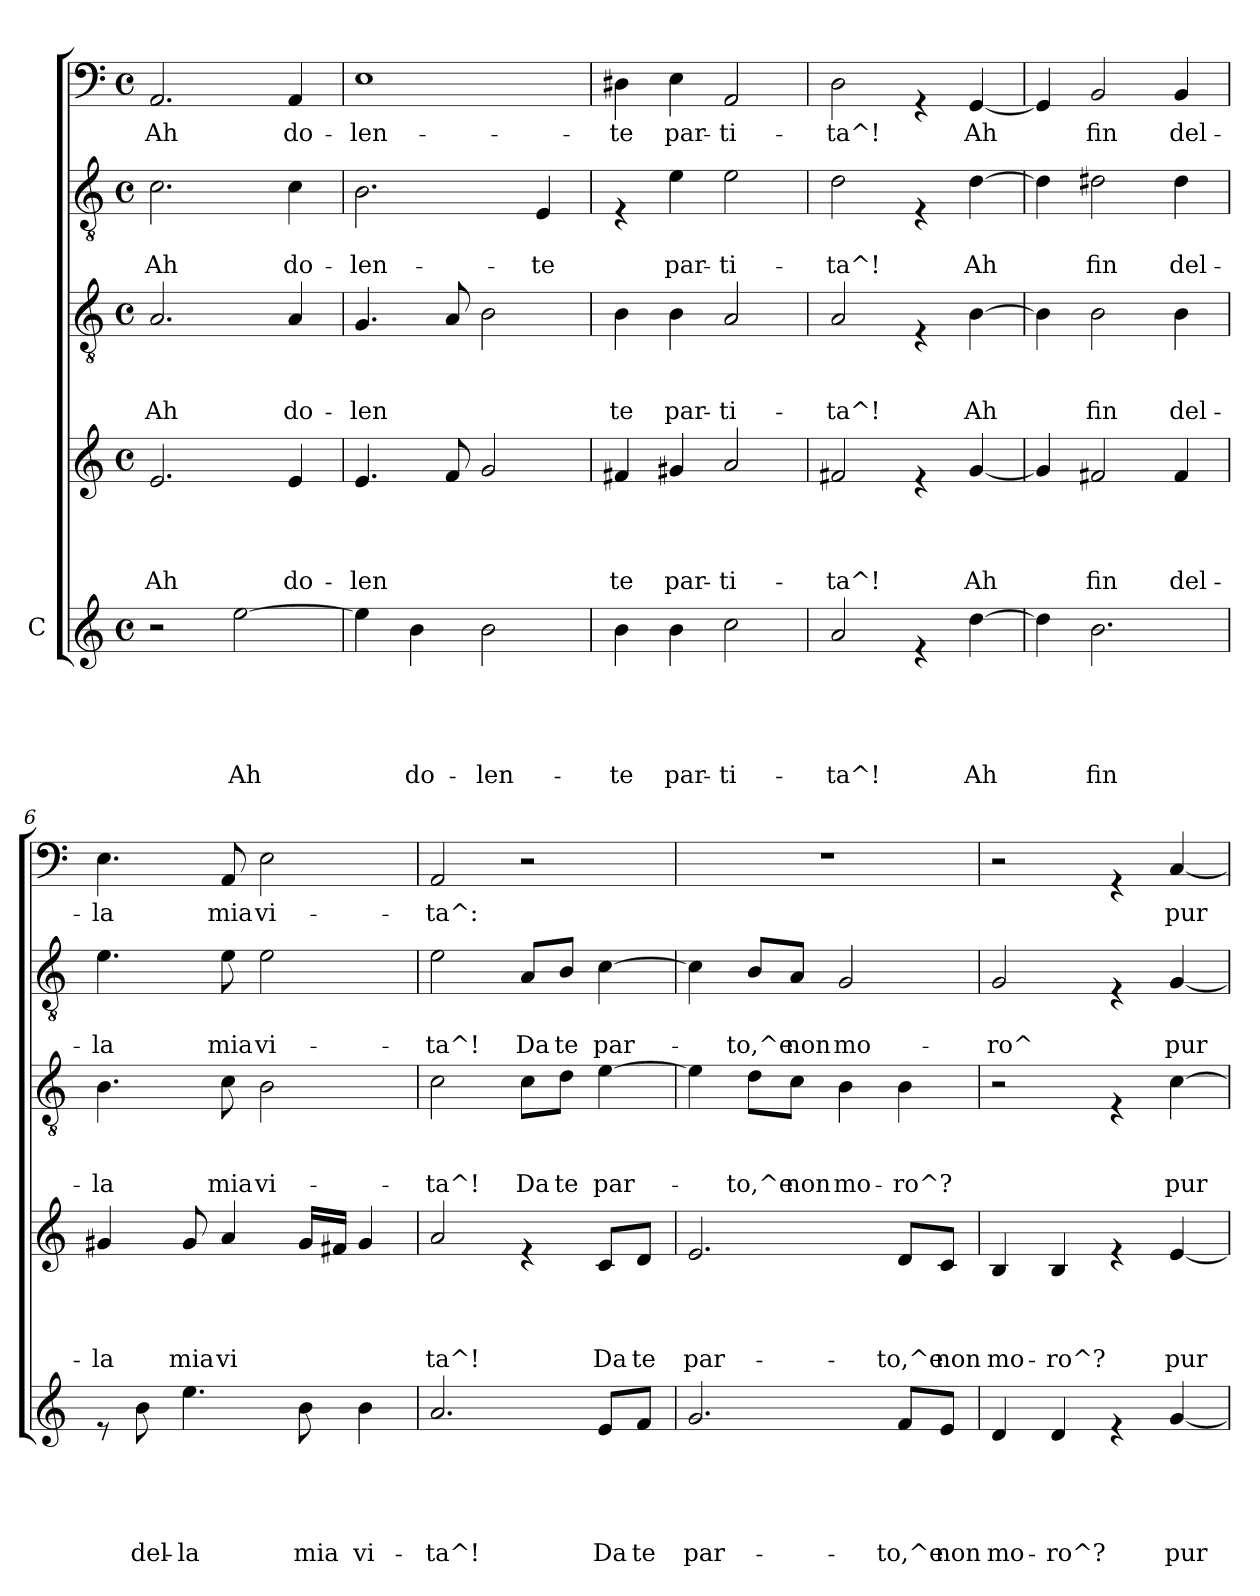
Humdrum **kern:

**kern	**text	**text	**text	**text	**text	**kern	**text	**text	**text	**text	**kern	**text	**text	**text	**kern	**text	**text	**kern	**text
*part5	*part5	*part5	*part5	*part5	*part5	*part4	*part4	*part4	*part4	*part4	*part3	*part3	*part3	*part3	*part2	*part2	*part2	*part1	*part1
*staff5	*staff5	*staff5	*staff5	*staff5	*staff5	*staff4	*staff4	*staff4	*staff4	*staff4	*staff3	*staff3	*staff3	*staff3	*staff2	*staff2	*staff2	*staff1	*staff1
*I"C	*	*	*	*	*	*	*	*	*	*	*	*	*	*	*	*	*	*	*
*clefG2	*	*	*	*	*	*clefG2	*	*	*	*	*clefGv2	*	*	*	*clefGv2	*	*	*clefF4	*
*k[]	*	*	*	*	*	*k[]	*	*	*	*	*k[]	*	*	*	*k[]	*	*	*k[]	*
*C:	*	*	*	*	*	*C:	*	*	*	*	*C:	*	*	*	*C:	*	*	*C:	*
*M4/4	*	*	*	*	*	*M4/4	*	*	*	*	*M4/4	*	*	*	*M4/4	*	*	*M4/4	*
*met(c)	*	*	*	*	*	*met(c)	*	*	*	*	*met(c)	*	*	*	*met(c)	*	*	*met(c)	*
=1	=1	=1	=1	=1	=1	=1	=1	=1	=1	=1	=1	=1	=1	=1	=1	=1	=1	=1	=1
!	!	!	!	!	!	!	!	!	!	!LO:LY:b	!	!	!	!LO:LY:b	!	!	!LO:LY:b	!	!LO:LY:b
2r	.	.	.	.	.	2.e/	.	.	.	Ah	2.A/	.	.	Ah	2.c\	.	Ah	2.AA/	Ah
!	!	!	!	!	!LO:LY:b	!	!	!	!	!	!	!	!	!	!	!	!	!	!
[>2ee\	.	.	.	.	Ah	.	.	.	.	.	.	.	.	.	.	.	.	.	.
!	!	!	!	!	!	!	!	!	!	!LO:LY:b	!	!	!	!LO:LY:b	!	!	!LO:LY:b	!	!LO:LY:b
.	.	.	.	.	.	4e/	.	.	.	do-	4A/	.	.	do-	4c\	.	do-	4AA/	do-
=2	=2	=2	=2	=2	=2	=2	=2	=2	=2	=2	=2	=2	=2	=2	=2	=2	=2	=2	=2
!	!	!	!	!	!	!	!	!	!	!LO:LY:b	!	!	!	!LO:LY:b	!	!	!LO:LY:b	!	!LO:LY:b
4ee\]	.	.	.	.	.	4.e/	.	.	.	-len	4.G/	.	.	-len	2.B\	.	-len-	1E	-len-
!	!	!	!	!	!LO:LY:b	!	!	!	!	!	!	!	!	!	!	!	!	!	!
4b\	.	.	.	.	do-	.	.	.	.	.	.	.	.	.	.	.	.	.	.
.	.	.	.	.	.	8f/	.	.	.	.	8A/	.	.	.	.	.	.	.	.
!	!	!	!	!	!LO:LY:b	!	!	!	!	!	!	!	!	!	!	!	!	!	!
2b\	.	.	.	.	-len-	2g/	.	.	.	.	2B\	.	.	.	.	.	.	.	.
!	!	!	!	!	!	!	!	!	!	!	!	!	!	!	!	!	!LO:LY:b	!	!
.	.	.	.	.	.	.	.	.	.	.	.	.	.	.	4E/	.	-te	.	.
=3	=3	=3	=3	=3	=3	=3	=3	=3	=3	=3	=3	=3	=3	=3	=3	=3	=3	=3	=3
!	!	!	!	!	!LO:LY:b	!	!	!	!	!LO:LY:b	!	!	!	!LO:LY:b	!	!	!	!	!LO:LY:b
4b\	.	.	.	.	-te	4f#X/	.	.	.	te	4B\	.	.	te	4rE	.	.	4D#X\	-te
!	!	!	!	!	!LO:LY:b	!	!	!	!	!LO:LY:b	!	!	!	!LO:LY:b	!	!	!LO:LY:b	!	!LO:LY:b
4b\	.	.	.	.	par-	4g#X/	.	.	.	par-	4B\	.	.	par-	4e\	.	par-	4E\	par-
!	!	!	!	!	!LO:LY:b	!	!	!	!	!LO:LY:b	!	!	!	!LO:LY:b	!	!	!LO:LY:b	!	!LO:LY:b
2cc\	.	.	.	.	-ti-	2a/	.	.	.	-ti-	2A/	.	.	-ti-	2e\	.	-ti-	2AA/	-ti-
=4	=4	=4	=4	=4	=4	=4	=4	=4	=4	=4	=4	=4	=4	=4	=4	=4	=4	=4	=4
!	!	!	!	!	!LO:LY:b	!	!	!	!	!LO:LY:b	!	!	!	!LO:LY:b	!	!	!LO:LY:b	!	!LO:LY:b
2a/	.	.	.	.	-ta^!	2f#X/	.	.	.	-ta^!	2A/	.	.	-ta^!	2d\	.	-ta^!	2D\	-ta^!
4re	.	.	.	.	.	4re	.	.	.	.	4rE	.	.	.	4rE	.	.	4rGG	.
!	!	!	!	!	!LO:LY:b	!	!	!	!	!LO:LY:b	!	!	!	!LO:LY:b	!	!	!LO:LY:b	!	!LO:LY:b
[>4dd\	.	.	.	.	Ah	[<4g/	.	.	.	Ah	[>4B\	.	.	Ah	[>4d\	.	Ah	[<4GG/	Ah
=5	=5	=5	=5	=5	=5	=5	=5	=5	=5	=5	=5	=5	=5	=5	=5	=5	=5	=5	=5
4dd\]	.	.	.	.	.	4g/]	.	.	.	.	4B\]	.	.	.	4d\]	.	.	4GG/]	.
!	!	!	!	!	!LO:LY:b	!	!	!	!	!LO:LY:b	!	!	!	!LO:LY:b	!	!	!LO:LY:b	!	!LO:LY:b
2.b\	.	.	.	.	fin	2f#X/	.	.	.	fin	2B\	.	.	fin	2d#X\	.	fin	2BB/	fin
!	!	!	!	!	!	!	!	!	!	!LO:LY:b	!	!	!	!LO:LY:b	!	!	!LO:LY:b	!	!LO:LY:b
.	.	.	.	.	.	4f#/	.	.	.	del-	4B\	.	.	del-	4d#\	.	del-	4BB/	del-
!!LO:LB:g=z
=6	=6	=6	=6	=6	=6	=6	=6	=6	=6	=6	=6	=6	=6	=6	=6	=6	=6	=6	=6
!	!	!	!	!	!	!	!	!	!	!LO:LY:b	!	!	!	!LO:LY:b	!	!	!LO:LY:b	!	!LO:LY:b
8re	.	.	.	.	.	4g#X/	.	.	.	-la	4.B\	.	.	-la	4.e\	.	-la	4.E\	-la
!	!	!	!	!	!LO:LY:b	!	!	!	!	!	!	!	!	!	!	!	!	!	!
8b\	.	.	.	.	del-	.	.	.	.	.	.	.	.	.	.	.	.	.	.
!	!	!	!	!	!LO:LY:b	!	!	!	!	!LO:LY:b	!	!	!	!	!	!	!	!	!
4.ee\	.	.	.	.	-la	8g#/	.	.	.	mia	.	.	.	.	.	.	.	.	.
!	!	!	!	!	!	!	!	!	!	!LO:LY:b	!	!	!	!LO:LY:b	!	!	!LO:LY:b	!	!LO:LY:b
.	.	.	.	.	.	4a/	.	.	.	vi	8c\	.	.	mia	8e\	.	mia	8AA/	mia
!	!	!	!	!	!	!	!	!	!	!	!	!	!	!LO:LY:b	!	!	!LO:LY:b	!	!LO:LY:b
.	.	.	.	.	.	.	.	.	.	.	2B\	.	.	vi-	2e\	.	vi-	2E\	vi-
!	!	!	!	!	!LO:LY:b	!	!	!	!	!	!	!	!	!	!	!	!	!	!
8b\	.	.	.	.	mia	16g#/LL	.	.	.	.	.	.	.	.	.	.	.	.	.
.	.	.	.	.	.	16f#X/JJ	.	.	.	.	.	.	.	.	.	.	.	.	.
!	!	!	!	!	!LO:LY:b	!	!	!	!	!	!	!	!	!	!	!	!	!	!
4b\	.	.	.	.	vi-	4g#/	.	.	.	.	.	.	.	.	.	.	.	.	.
=7	=7	=7	=7	=7	=7	=7	=7	=7	=7	=7	=7	=7	=7	=7	=7	=7	=7	=7	=7
!	!	!	!	!	!LO:LY:b	!	!	!	!	!LO:LY:b	!	!	!	!LO:LY:b	!	!	!LO:LY:b	!	!LO:LY:b
2.a/	.	.	.	.	-ta^!	2a/	.	.	.	ta^!	2c\	.	.	-ta^!	2e\	.	-ta^!	2AA/	-ta^:
!	!	!	!	!	!	!	!	!	!	!	!	!	!	!LO:LY:b	!	!	!LO:LY:b	!	!
.	.	.	.	.	.	4re	.	.	.	.	8c\L	.	.	Da	8A/L	.	Da	2r	.
!	!	!	!	!	!	!	!	!	!	!	!	!	!	!LO:LY:b	!	!	!LO:LY:b	!	!
.	.	.	.	.	.	.	.	.	.	.	8d\J	.	.	te	8B/J	.	te	.	.
!	!	!	!	!	!LO:LY:b	!	!	!	!	!LO:LY:b	!	!	!	!LO:LY:b	!	!	!LO:LY:b	!	!
8e/L	.	.	.	.	Da	8c/L	.	.	.	Da	[>4e\	.	.	par-	[>4c\	.	par-	.	.
!	!	!	!	!	!LO:LY:b	!	!	!	!	!LO:LY:b	!	!	!	!	!	!	!	!	!
8f/J	.	.	.	.	te	8d/J	.	.	.	te	.	.	.	.	.	.	.	.	.
=8	=8	=8	=8	=8	=8	=8	=8	=8	=8	=8	=8	=8	=8	=8	=8	=8	=8	=8	=8
!	!	!	!	!	!LO:LY:b	!	!	!	!	!LO:LY:b	!	!	!	!	!	!	!	!	!
2.g/	.	.	.	.	par-	2.e/	.	.	.	par-	4e\]	.	.	.	4c\]	.	.	1r	.
!	!	!	!	!	!	!	!	!	!	!	!	!	!	!LO:LY:b	!	!	!LO:LY:b	!	!
.	.	.	.	.	.	.	.	.	.	.	8d\L	.	.	-to,^e	8B/L	.	-to,^e	.	.
!	!	!	!	!	!	!	!	!	!	!	!	!	!	!LO:LY:b	!	!	!LO:LY:b	!	!
.	.	.	.	.	.	.	.	.	.	.	8c\J	.	.	non	8A/J	.	non	.	.
!	!	!	!	!	!	!	!	!	!	!	!	!	!	!LO:LY:b	!	!	!LO:LY:b	!	!
.	.	.	.	.	.	.	.	.	.	.	4B\	.	.	mo-	2G/	.	mo-	.	.
!	!	!	!	!	!LO:LY:b	!	!	!	!	!LO:LY:b	!	!	!	!LO:LY:b	!	!	!	!	!
8f/L	.	.	.	.	-to,^e	8d/L	.	.	.	-to,^e	4B\	.	.	-ro^?	.	.	.	.	.
!	!	!	!	!	!LO:LY:b	!	!	!	!	!LO:LY:b	!	!	!	!	!	!	!	!	!
8e/J	.	.	.	.	non	8c/J	.	.	.	non	.	.	.	.	.	.	.	.	.
=9	=9	=9	=9	=9	=9	=9	=9	=9	=9	=9	=9	=9	=9	=9	=9	=9	=9	=9	=9
!	!	!	!	!	!LO:LY:b	!	!	!	!	!LO:LY:b	!	!	!	!	!	!	!LO:LY:b	!	!
4d/	.	.	.	.	mo-	4B/	.	.	.	mo-	2r	.	.	.	2G/	.	-ro^	2r	.
!	!	!	!	!	!LO:LY:b	!	!	!	!	!LO:LY:b	!	!	!	!	!	!	!	!	!
4d/	.	.	.	.	-ro^?	4B/	.	.	.	-ro^?	.	.	.	.	.	.	.	.	.
4re	.	.	.	.	.	4re	.	.	.	.	4rE	.	.	.	4rE	.	.	4rGG	.
!	!	!	!	!	!LO:LY:b	!	!	!	!	!LO:LY:b	!	!	!	!LO:LY:b	!	!	!LO:LY:b	!	!LO:LY:b
[<4g/	.	.	.	.	pur	[<4e/	.	.	.	pur-	[>4c\	.	.	pur-	[<4G/	.	pur-	[<4C/	pur-
=	=	=	=	=	=	=	=	=	=	=	=	=	=	=	=	=	=	=	=
*-	*-	*-	*-	*-	*-	*-	*-	*-	*-	*-	*-	*-	*-	*-	*-	*-	*-	*-	*-
